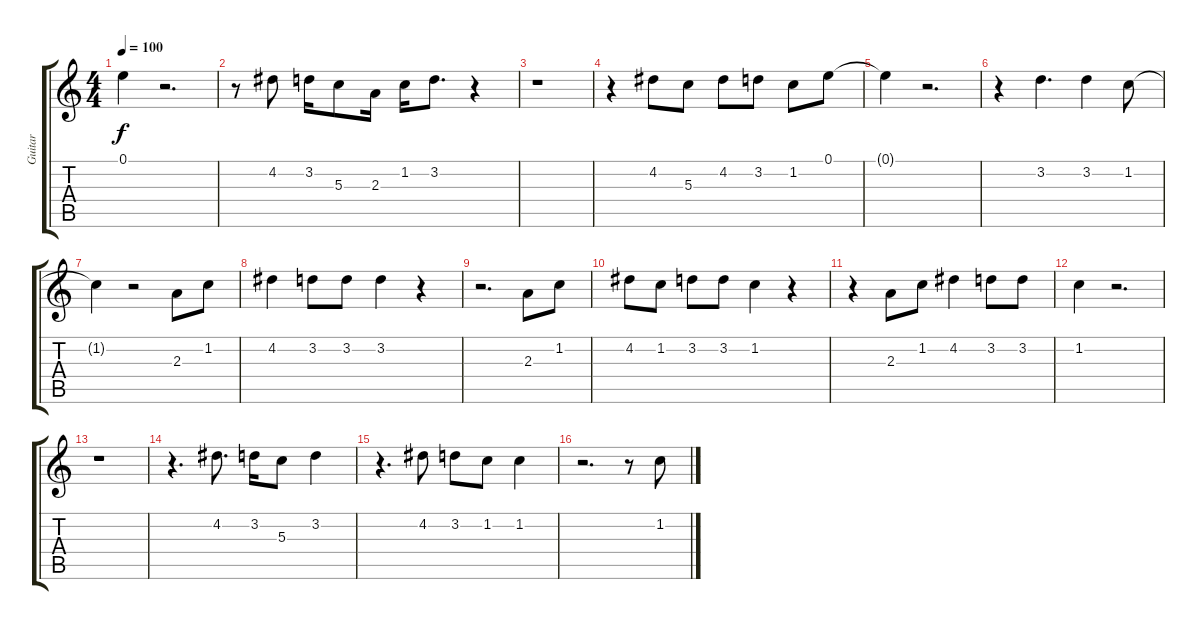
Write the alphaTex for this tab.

\track ("Guitar" "Guitar") {instrument overdrivenguitar}
\staff {score tabs}
\tuning (E4 B3 G3 D3 A2 E2) {hide}
\ts (4 4)
\tempo 100
\clef g2
\ks c
0.1{t}.4{dy f} r.2{d} |
r.8 4.2.8 3.2.16 5.3.8 2.3.16 1.2.16 3.2.8{d} r.4 |
r.1 |
r.4 4.2.8 5.3.8 4.2.8 3.2.8 1.2.8 0.1.8 |
0.1{t}.4 r.2{d} |
r.4 3.2.4{d} 3.2.4 1.2.8 |
1.2{t}.4 r.2 2.3.8 1.2.8 |
4.2.4 3.2.8 3.2.8 3.2.4 r.4 |
r.2{d} 2.3.8 1.2.8 |
4.2.8 1.2.8 3.2.8 3.2.8 1.2.4 r.4 |
r.4 2.3.8 1.2.8 4.2.4 3.2.8 3.2.8 |
1.2.4 r.2{d} |
r.1 |
r.4{d} 4.2.8{d} 3.2.16 5.3.8 3.2.4 |
r.4{d} 4.2.8 3.2.8 1.2.8 1.2.4 |
r.2{d} r.8 1.2.8
